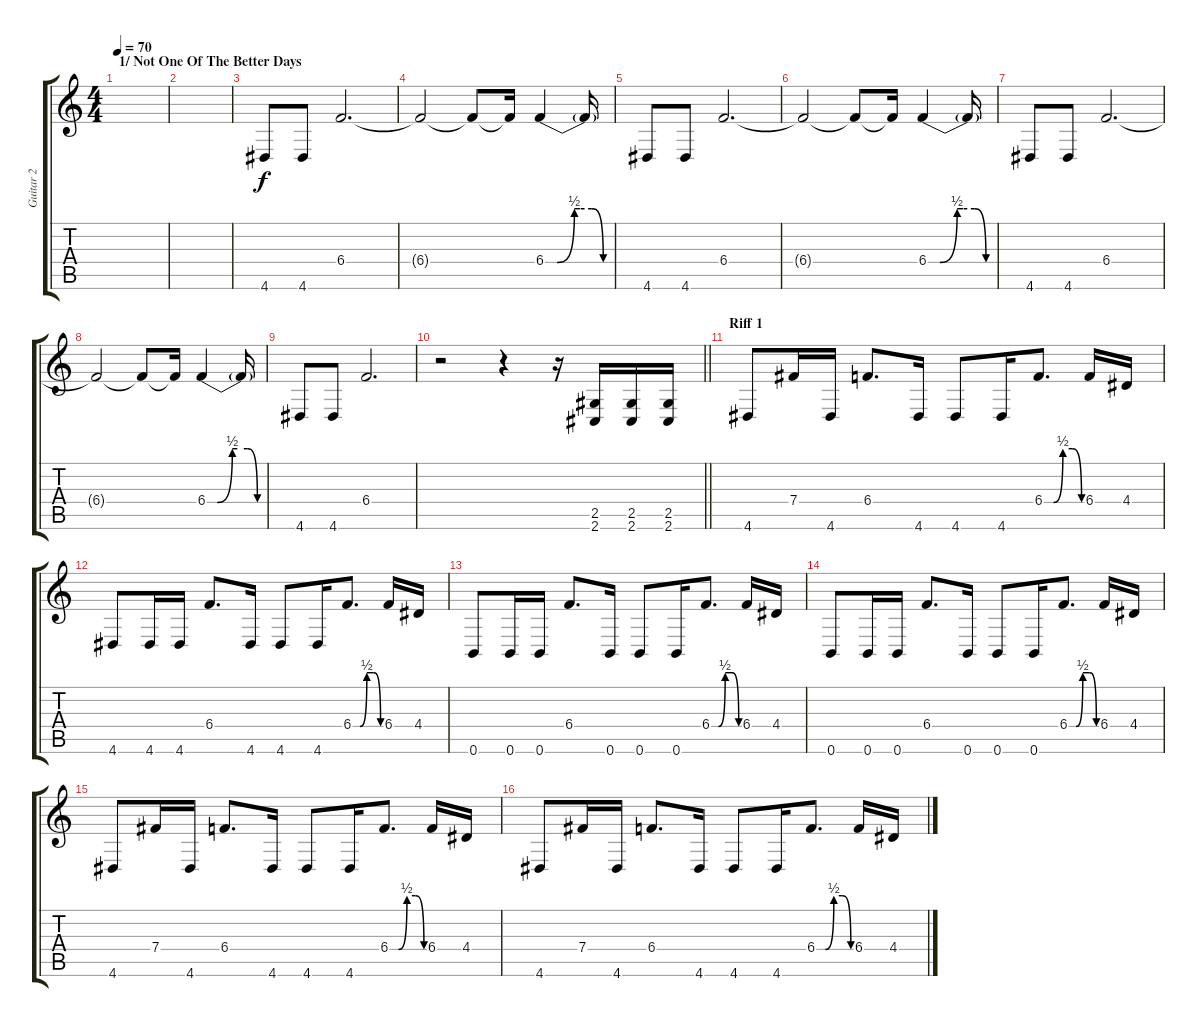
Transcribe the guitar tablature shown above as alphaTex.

\track ("Guitar 2" "Guitar 2") {instrument distortionguitar}
\staff {score tabs}
\tuning (Eb4 B3 Gb3 B2 Gb2 B1) {hide}
\ts (4 4)
\section ("" "1/ Not One Of The Better Days")
\tempo 70
\clef g2
\ks c
|
|
4.6.8 4.6.8 6.4.2{d} |
6.4{t}.2 6.4{t}.8 6.4{t}.16 6.4{be (custom 0 0 10 0 25 2 30 2 40 2 50 0 60 0)}.4 6.4{t}.16 |
4.6.8 4.6.8 6.4.2{d} |
6.4{t}.2 6.4{t}.8 6.4{t}.16 6.4{be (custom 0 0 10 0 25 2 30 2 40 2 50 0 60 0)}.4 6.4{t}.16 |
4.6.8 4.6.8 6.4.2{d} |
6.4{t}.2 6.4{t}.8 6.4{t}.16 6.4{be (custom 0 0 10 0 25 2 30 2 40 2 50 0 60 0)}.4 6.4{t}.16 |
4.6.8 4.6.8 6.4.2{d} |
\barLineRight lightlight
r.2 r.4 r.16 (2.5 2.6).16 (2.5 2.6).16 (2.5 2.6).16 |
\section ("" "Riff 1")
4.6.8 7.4.16 4.6.16 6.4.8{d} 4.6.16 4.6.8 4.6.16 6.4{be (custom 0 0 15 0 30 2 45 2 60 0)}.8{d} 6.4.16 4.4.16 |
4.6.8 4.6.16 4.6.16 6.4.8{d} 4.6.16 4.6.8 4.6.16 6.4{be (custom 0 0 15 0 30 2 45 2 60 0)}.8{d} 6.4.16 4.4.16 |
0.6.8 0.6.16 0.6.16 6.4.8{d} 0.6.16 0.6.8 0.6.16 6.4{be (custom 0 0 15 0 30 2 45 2 60 0)}.8{d} 6.4.16 4.4.16 |
0.6.8 0.6.16 0.6.16 6.4.8{d} 0.6.16 0.6.8 0.6.16 6.4{be (custom 0 0 15 0 30 2 45 2 60 0)}.8{d} 6.4.16 4.4.16 |
4.6.8 7.4.16 4.6.16 6.4.8{d} 4.6.16 4.6.8 4.6.16 6.4{be (custom 0 0 15 0 30 2 45 2 60 0)}.8{d} 6.4.16 4.4.16 |
4.6.8 7.4.16 4.6.16 6.4.8{d} 4.6.16 4.6.8 4.6.16 6.4{be (custom 0 0 15 0 30 2 45 2 60 0)}.8{d} 6.4.16 4.4.16
